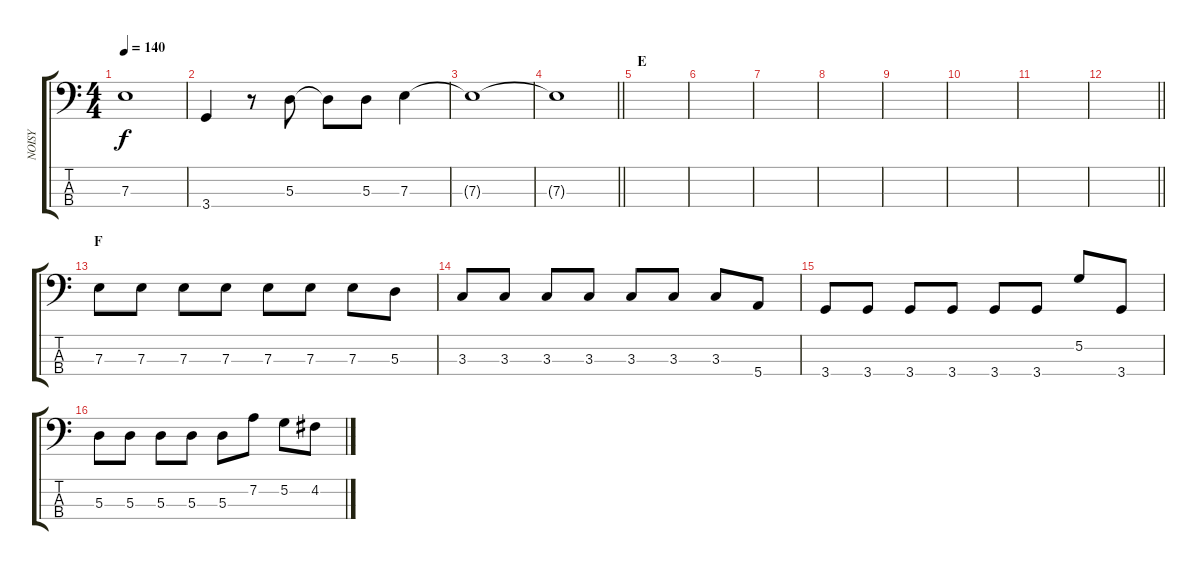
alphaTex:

\track ("NOISY" "NOISY") {instrument electricbasspick}
\staff {score tabs}
\tuning (G2 D2 A1 E1) {hide}
\ts (4 4)
\tempo 140
\clef f4
\ks c
7.3{t}.1{dy f} |
3.4.4 r.8 5.3.8 5.3{t}.8 5.3.8 7.3.4 |
7.3{t}.1 |
\barLineRight lightlight
7.3{t}.1 |
\section ("" "E")
|
|
|
|
|
|
|
\barLineRight lightlight
|
\section ("" "F")
7.3.8 7.3.8 7.3.8 7.3.8 7.3.8 7.3.8 7.3.8 5.3.8 |
3.3.8 3.3.8 3.3.8 3.3.8 3.3.8 3.3.8 3.3.8 5.4.8 |
3.4.8 3.4.8 3.4.8 3.4.8 3.4.8 3.4.8 5.2.8 3.4.8 |
5.3.8 5.3.8 5.3.8 5.3.8 5.3.8 7.2.8 5.2.8 4.2.8
